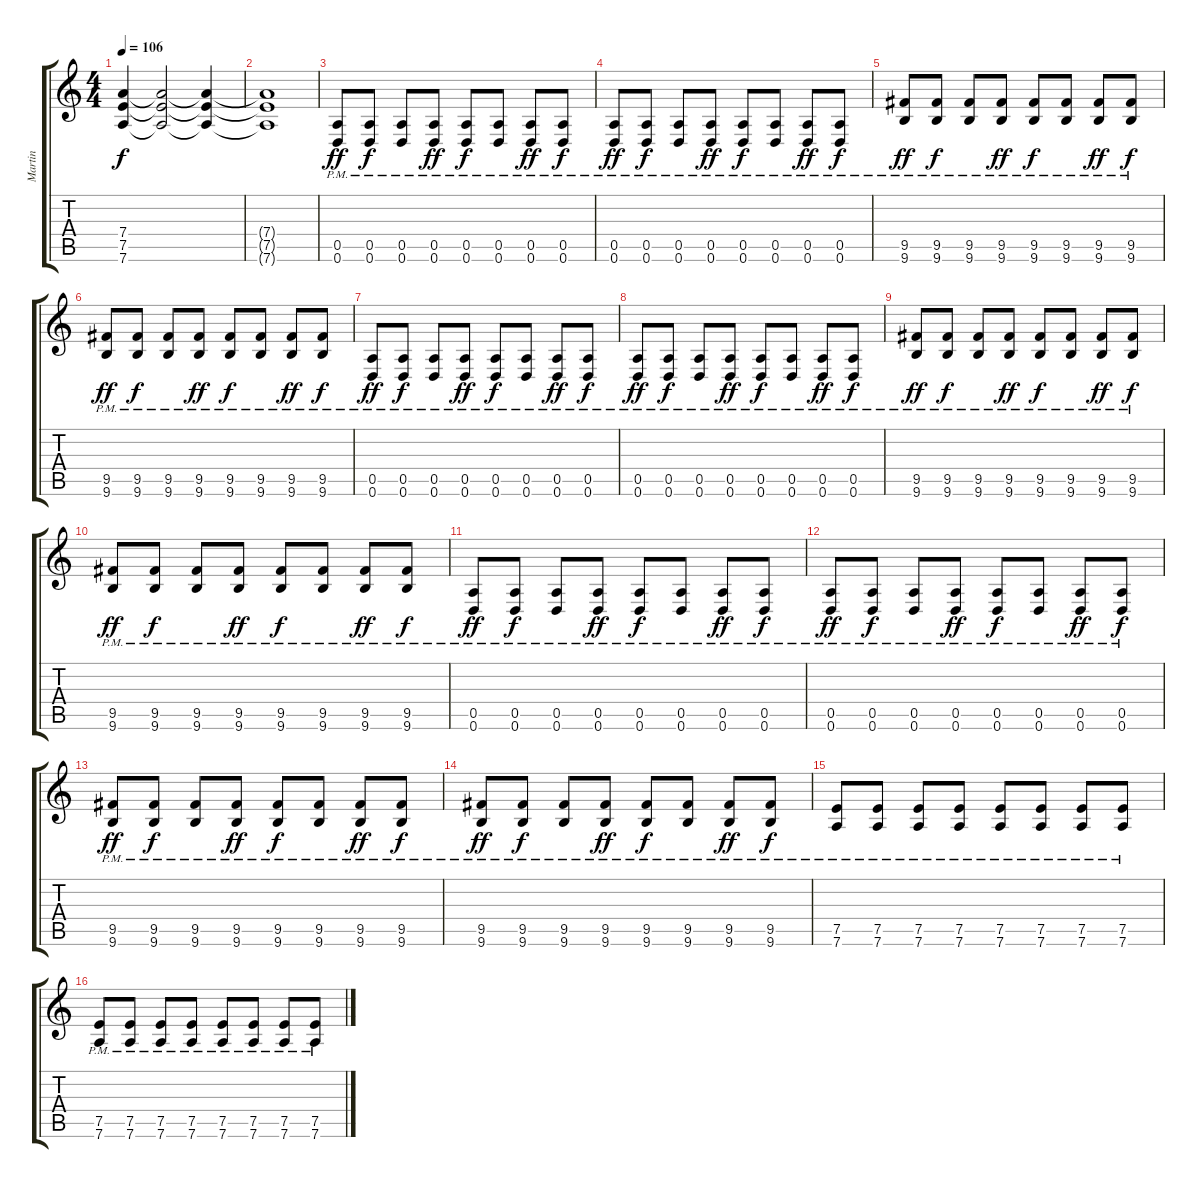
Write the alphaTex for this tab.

\track ("Martin" "Martin") {instrument overdrivenguitar}
\staff {score tabs}
\tuning (E4 B3 G3 D3 A2 D2) {hide}
\ts (4 4)
\tempo 106
\clef g2
\ks c
(7.4 7.5 7.6).4{dy f} (7.4{t} 7.5{t} 7.6{t}).2 (7.4{t} 7.5{t} 7.6{t}).4 |
(7.4{t} 7.5{t} 7.6{t}).1 |
(0.5{pm} 0.6{pm}).8{dy ff volume 9} (0.5{pm} 0.6{pm}).8{dy f} (0.5{pm} 0.6{pm}).8 (0.5{pm} 0.6{pm}).8{dy ff} (0.5{pm} 0.6{pm}).8{dy f} (0.5{pm} 0.6{pm}).8 (0.5{pm} 0.6{pm}).8{dy ff} (0.5{pm} 0.6{pm}).8{dy f} |
(0.5{pm} 0.6{pm}).8{dy ff} (0.5{pm} 0.6{pm}).8{dy f} (0.5{pm} 0.6{pm}).8 (0.5{pm} 0.6{pm}).8{dy ff} (0.5{pm} 0.6{pm}).8{dy f} (0.5{pm} 0.6{pm}).8 (0.5{pm} 0.6{pm}).8{dy ff} (0.5{pm} 0.6{pm}).8{dy f} |
(9.5{pm} 9.6{pm}).8{dy ff} (9.5{pm} 9.6{pm}).8{dy f} (9.5{pm} 9.6{pm}).8 (9.5{pm} 9.6{pm}).8{dy ff} (9.5{pm} 9.6{pm}).8{dy f} (9.5{pm} 9.6{pm}).8 (9.5{pm} 9.6{pm}).8{dy ff} (9.5{pm} 9.6{pm}).8{dy f} |
(9.5{pm} 9.6{pm}).8{dy ff} (9.5{pm} 9.6{pm}).8{dy f} (9.5{pm} 9.6{pm}).8 (9.5{pm} 9.6{pm}).8{dy ff} (9.5{pm} 9.6{pm}).8{dy f} (9.5{pm} 9.6{pm}).8 (9.5{pm} 9.6{pm}).8{dy ff} (9.5{pm} 9.6{pm}).8{dy f} |
(0.5{pm} 0.6{pm}).8{dy ff} (0.5{pm} 0.6{pm}).8{dy f} (0.5{pm} 0.6{pm}).8 (0.5{pm} 0.6{pm}).8{dy ff} (0.5{pm} 0.6{pm}).8{dy f} (0.5{pm} 0.6{pm}).8 (0.5{pm} 0.6{pm}).8{dy ff} (0.5{pm} 0.6{pm}).8{dy f} |
(0.5{pm} 0.6{pm}).8{dy ff} (0.5{pm} 0.6{pm}).8{dy f} (0.5{pm} 0.6{pm}).8 (0.5{pm} 0.6{pm}).8{dy ff} (0.5{pm} 0.6{pm}).8{dy f} (0.5{pm} 0.6{pm}).8 (0.5{pm} 0.6{pm}).8{dy ff} (0.5{pm} 0.6{pm}).8{dy f} |
(9.5{pm} 9.6{pm}).8{dy ff} (9.5{pm} 9.6{pm}).8{dy f} (9.5{pm} 9.6{pm}).8 (9.5{pm} 9.6{pm}).8{dy ff} (9.5{pm} 9.6{pm}).8{dy f} (9.5{pm} 9.6{pm}).8 (9.5{pm} 9.6{pm}).8{dy ff} (9.5{pm} 9.6{pm}).8{dy f} |
(9.5{pm} 9.6{pm}).8{dy ff} (9.5{pm} 9.6{pm}).8{dy f} (9.5{pm} 9.6{pm}).8 (9.5{pm} 9.6{pm}).8{dy ff} (9.5{pm} 9.6{pm}).8{dy f} (9.5{pm} 9.6{pm}).8 (9.5{pm} 9.6{pm}).8{dy ff} (9.5{pm} 9.6{pm}).8{dy f} |
(0.5{pm} 0.6{pm}).8{dy ff} (0.5{pm} 0.6{pm}).8{dy f} (0.5{pm} 0.6{pm}).8 (0.5{pm} 0.6{pm}).8{dy ff} (0.5{pm} 0.6{pm}).8{dy f} (0.5{pm} 0.6{pm}).8 (0.5{pm} 0.6{pm}).8{dy ff} (0.5{pm} 0.6{pm}).8{dy f} |
(0.5{pm} 0.6{pm}).8{dy ff} (0.5{pm} 0.6{pm}).8{dy f} (0.5{pm} 0.6{pm}).8 (0.5{pm} 0.6{pm}).8{dy ff} (0.5{pm} 0.6{pm}).8{dy f} (0.5{pm} 0.6{pm}).8 (0.5{pm} 0.6{pm}).8{dy ff} (0.5{pm} 0.6{pm}).8{dy f} |
(9.5{pm} 9.6{pm}).8{dy ff} (9.5{pm} 9.6{pm}).8{dy f} (9.5{pm} 9.6{pm}).8 (9.5{pm} 9.6{pm}).8{dy ff} (9.5{pm} 9.6{pm}).8{dy f} (9.5{pm} 9.6{pm}).8 (9.5{pm} 9.6{pm}).8{dy ff} (9.5{pm} 9.6{pm}).8{dy f} |
(9.5{pm} 9.6{pm}).8{dy ff} (9.5{pm} 9.6{pm}).8{dy f} (9.5{pm} 9.6{pm}).8 (9.5{pm} 9.6{pm}).8{dy ff} (9.5{pm} 9.6{pm}).8{dy f} (9.5{pm} 9.6{pm}).8 (9.5{pm} 9.6{pm}).8{dy ff} (9.5{pm} 9.6{pm}).8{dy f} |
(7.5{pm} 7.6{pm}).8 (7.5{pm} 7.6{pm}).8 (7.5{pm} 7.6{pm}).8 (7.5{pm} 7.6{pm}).8 (7.5{pm} 7.6{pm}).8 (7.5{pm} 7.6{pm}).8 (7.5{pm} 7.6{pm}).8 (7.5{pm} 7.6{pm}).8 |
(7.5{pm} 7.6{pm}).8 (7.5{pm} 7.6{pm}).8 (7.5{pm} 7.6{pm}).8 (7.5{pm} 7.6{pm}).8 (7.5{pm} 7.6).8 (7.5{pm} 7.6).8 (7.5{pm} 7.6).8 (7.5{pm} 7.6).8
